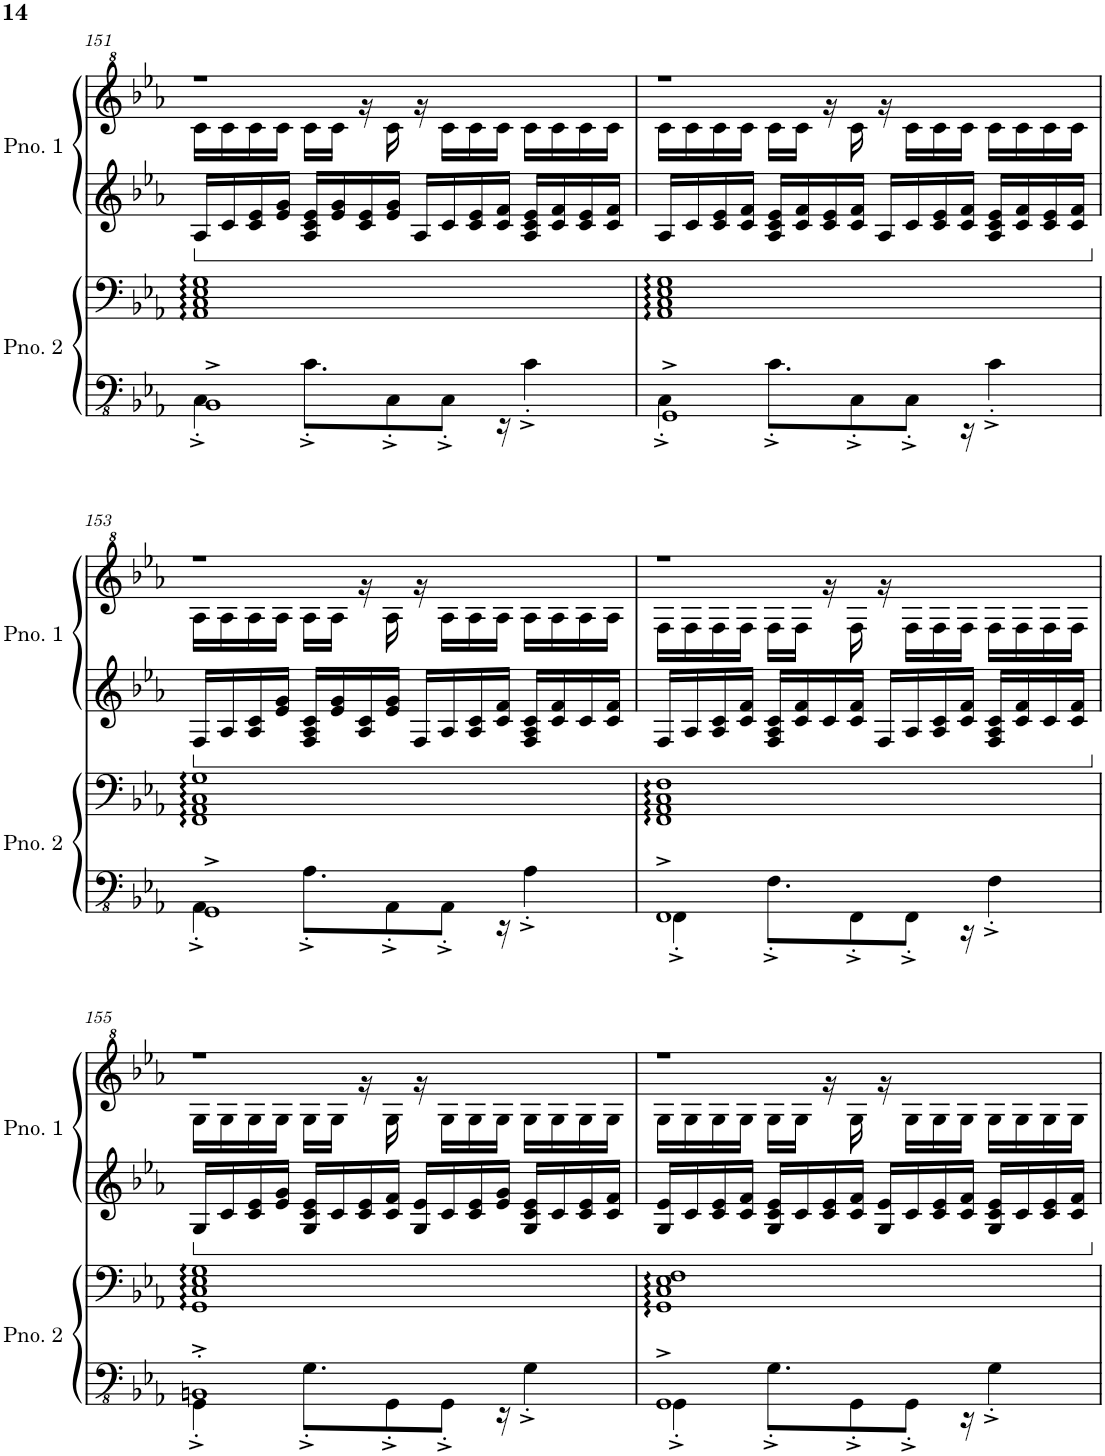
**kern	**kern	**kern	**kern
*part2	*part2	*part1	*part1
*staff4	*staff3	*staff2	*staff1
*I"Piano 2	*	*I"Piano 1	*
*I'Pno. 2	*	*I'Pno. 1	*
!!LO:PB:g=z
*clefFv4	*clefF4	*clefG2	*clefG^2
*k[b-e-a-]	*k[b-e-a-]	*k[b-e-a-]	*k[b-e-a-]
*M4/4	*M4/4	*M4/4	*M4/4
=151	=151	=151	=151
*^	*	*	*^
1BBB-^	4CC'^\	1AA- 1C 1E- 1G	16A-/LL	1r	16cc\LL
.	.	.	16c/	.	16cc\
.	.	.	16c/ 16e-/	.	16cc\
.	.	.	16e-/ 16g/JJ	.	16cc\JJ
.	8.C'^\L	.	16A-/ 16c/ 16e-/LL	.	16cc\LL
.	.	.	16e-/ 16g/	.	16cc\JJ
.	.	.	16c/ 16e-/	.	16r
.	8CC'^\	.	16e-/ 16g/JJ	.	16cc\
.	.	.	16A-/LL	.	16r
.	8CC'^\J	.	16c/	.	16cc\LL
.	.	.	16c/ 16e-/	.	16cc\
.	16r	.	16c/ 16f/JJ	.	16cc\JJ
.	4C'^\	.	16A-/ 16c/ 16e-/LL	.	16cc\LL
.	.	.	16c/ 16f/	.	16cc\
.	.	.	16c/ 16e-/	.	16cc\
.	.	.	16c/ 16f/JJ	.	16cc\JJ
=152	=152	=152	=152	=152	=152
1GGG^	4CC'^\	1AA- 1C 1E- 1G	16A-/LL	1r	16cc\LL
.	.	.	16c/	.	16cc\
.	.	.	16c/ 16e-/	.	16cc\
.	.	.	16c/ 16f/JJ	.	16cc\JJ
.	8.C'^\L	.	16A-/ 16c/ 16e-/LL	.	16cc\LL
.	.	.	16c/ 16f/	.	16cc\JJ
.	.	.	16c/ 16e-/	.	16r
.	8CC'^\	.	16c/ 16f/JJ	.	16cc\
.	.	.	16A-/LL	.	16r
.	8CC'^\J	.	16c/	.	16cc\LL
.	.	.	16c/ 16e-/	.	16cc\
.	16r	.	16c/ 16f/JJ	.	16cc\JJ
.	4C'^\	.	16A-/ 16c/ 16e-/LL	.	16cc\LL
.	.	.	16c/ 16f/	.	16cc\
.	.	.	16c/ 16e-/	.	16cc\
.	.	.	16c/ 16f/JJ	.	16cc\JJ
!!LO:LB:g=z	!!
=153	=153	=153	=153	=153	=153
1GGG^	4AAA-'^\	1FF 1AA- 1C 1G	16F/LL	1r	16a-\LL
.	.	.	16A-/	.	16a-\
.	.	.	16A-/ 16c/	.	16a-\
.	.	.	16e-/ 16g/JJ	.	16a-\JJ
.	8.AA-'^\L	.	16F/ 16A-/ 16c/LL	.	16a-\LL
.	.	.	16e-/ 16g/	.	16a-\JJ
.	.	.	16A-/ 16c/	.	16r
.	8AAA-'^\	.	16e-/ 16g/JJ	.	16a-\
.	.	.	16F/LL	.	16r
.	8AAA-'^\J	.	16A-/	.	16a-\LL
.	.	.	16A-/ 16c/	.	16a-\
.	16r	.	16c/ 16f/JJ	.	16a-\JJ
.	4AA-'^\	.	16F/ 16A-/ 16c/LL	.	16a-\LL
.	.	.	16c/ 16f/	.	16a-\
.	.	.	16c/	.	16a-\
.	.	.	16c/ 16f/JJ	.	16a-\JJ
=154	=154	=154	=154	=154	=154
1FFF^	4FFF'^\	1FF 1AA- 1C 1F	16F/LL	1r	16f\LL
.	.	.	16A-/	.	16f\
.	.	.	16A-/ 16c/	.	16f\
.	.	.	16c/ 16f/JJ	.	16f\JJ
.	8.FF'^\L	.	16F/ 16A-/ 16c/LL	.	16f\LL
.	.	.	16c/ 16f/	.	16f\JJ
.	.	.	16c/	.	16r
.	8FFF'^\	.	16c/ 16f/JJ	.	16f\
.	.	.	16F/LL	.	16r
.	8FFF'^\J	.	16A-/	.	16f\LL
.	.	.	16A-/ 16c/	.	16f\
.	16r	.	16c/ 16f/JJ	.	16f\JJ
.	4FF'^\	.	16F/ 16A-/ 16c/LL	.	16f\LL
.	.	.	16c/ 16f/	.	16f\
.	.	.	16c/	.	16f\
.	.	.	16c/ 16f/JJ	.	16f\JJ
!!LO:LB:g=z	!!
=155	=155	=155	=155	=155	=155
1BBBn^'	4GGG'^\	1GG 1C 1E- 1G	16G/LL	1r	16g\LL
.	.	.	16c/	.	16g\
.	.	.	16c/ 16e-/	.	16g\
.	.	.	16e-/ 16g/JJ	.	16g\JJ
.	8.GG'^\L	.	16G/ 16c/ 16e-/LL	.	16g\LL
.	.	.	16c/	.	16g\JJ
.	.	.	16c/ 16e-/	.	16r
.	8GGG'^\	.	16c/ 16f/JJ	.	16g\
.	.	.	16G/ 16e-/LL	.	16r
.	8GGG'^\J	.	16c/	.	16g\LL
.	.	.	16c/ 16e-/	.	16g\
.	16r	.	16e-/ 16g/JJ	.	16g\JJ
.	4GG'^\	.	16G/ 16c/ 16e-/LL	.	16g\LL
.	.	.	16c/	.	16g\
.	.	.	16c/ 16e-/	.	16g\
.	.	.	16c/ 16f/JJ	.	16g\JJ
=156	=156	=156	=156	=156	=156
1GGG^	4GGG'^\	1GG 1C 1E- 1F	16G/ 16e-/LL	1r	16g\LL
.	.	.	16c/	.	16g\
.	.	.	16c/ 16e-/	.	16g\
.	.	.	16c/ 16f/JJ	.	16g\JJ
.	8.GG'^\L	.	16G/ 16c/ 16e-/LL	.	16g\LL
.	.	.	16c/	.	16g\JJ
.	.	.	16c/ 16e-/	.	16r
.	8GGG'^\	.	16c/ 16f/JJ	.	16g\
.	.	.	16G/ 16e-/LL	.	16r
.	8GGG'^\J	.	16c/	.	16g\LL
.	.	.	16c/ 16e-/	.	16g\
.	16r	.	16c/ 16f/JJ	.	16g\JJ
.	4GG'^\	.	16G/ 16c/ 16e-/LL	.	16g\LL
.	.	.	16c/	.	16g\
.	.	.	16c/ 16e-/	.	16g\
.	.	.	16c/ 16f/JJ	.	16g\JJ
*v	*v	*	*	*v	*v
=	=	=	=
*-	*-	*-	*-
